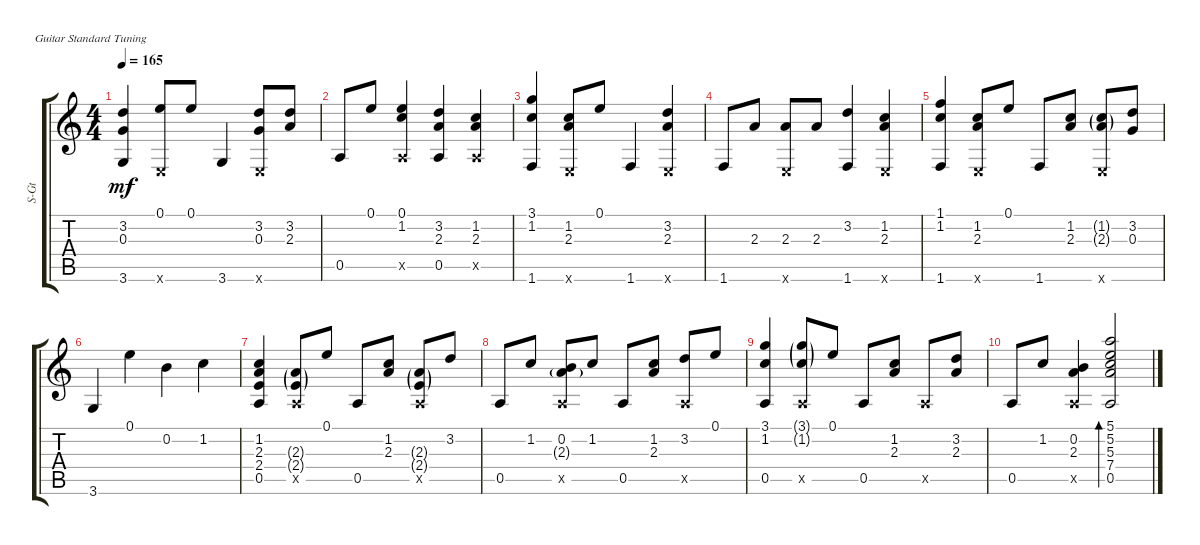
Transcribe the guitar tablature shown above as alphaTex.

\defaultSystemsLayout 4
\bracketExtendMode groupsimilarinstruments
\otherSystemsTrackNameOrientation horizontal
\track ("Steel Guitar" "S-Gt") {instrument acousticguitarsteel}
\staff {score tabs}
\tuning (E4 B3 G3 D3 A2 E2)
\ts (4 4)
\tempo 165
\clef g2
\ks c
(3.2 0.3 3.6).4{dy mf beam Up} (0.6{x} 0.1).8{beam Up} 0.1.8{beam Up} 3.6.4{beam Up} (3.2 0.3 0.6{x}).8{beam Up} (3.2 2.3).8{beam Up} |
0.5.8{beam Up} 0.1.8{beam Up} (0.1 1.2 0.5{x}).4{beam Up} (0.5 2.3 3.2).4{beam Up} (1.2 2.3 0.5{x}).4{beam Up} |
(3.1 1.2 1.6).4{beam Up} (0.6{x} 1.2 2.3).8{beam Up} 0.1.8{beam Up} 1.6.4{beam Up} (0.6{x} 3.2 2.3).4{beam Up} |
1.6.8{beam Up} 2.3.8{beam Up} (2.3 0.6{x}).8{beam Up} 2.3.8{beam Up} (3.2 1.6).4{beam Up} (0.6{x} 1.2 2.3).4{beam Up} |
(1.1 1.2 1.6).4{beam Up} (0.6{x} 1.2 2.3).8{beam Up} 0.1.8{beam Up} 1.6.8{beam Up} (1.2 2.3).8{beam Up} (1.2{g} 2.3{g} 0.6{x}).8{beam Up} (3.2 0.3).8{beam Up} |
3.6.4{beam Up} 0.1.4{beam Down} 0.2.4{beam Down} 1.2.4{beam Down} |
(0.5 2.4 2.3 1.2).4{beam Up} (0.5{x} 2.4{g} 2.3{g}).8{beam Up} 0.1.8{beam Up} 0.5.8{beam Up} (2.3 1.2).8{beam Up} (2.3{g} 2.4{g} 0.5{x}).8{beam Up} 3.2.8{beam Up} |
0.5.8{beam Up} 1.2.8{beam Up} (0.2 2.3{g} 0.5{x}).8{beam Up} 1.2.8{beam Up} 0.5.8{beam Up} (2.3 1.2).8{beam Up} (3.2 0.5{x}).8{beam Up} 0.1.8{beam Up} |
(3.1 1.2 0.5).4{beam Up} (3.1{g} 1.2{g} 0.5{x}).8{beam Up} 0.1.8{beam Up} 0.5.8{beam Up} (2.3 1.2).8{beam Up} 0.5{x}.8{beam Up} (2.3 3.2).8{beam Up} |
0.5.8{beam Up} 1.2.8{beam Up} (0.2 2.3 0.5{x}).4{beam Up} (0.5 7.4 5.3 5.2 5.1).2{bd 30 beam Up}
